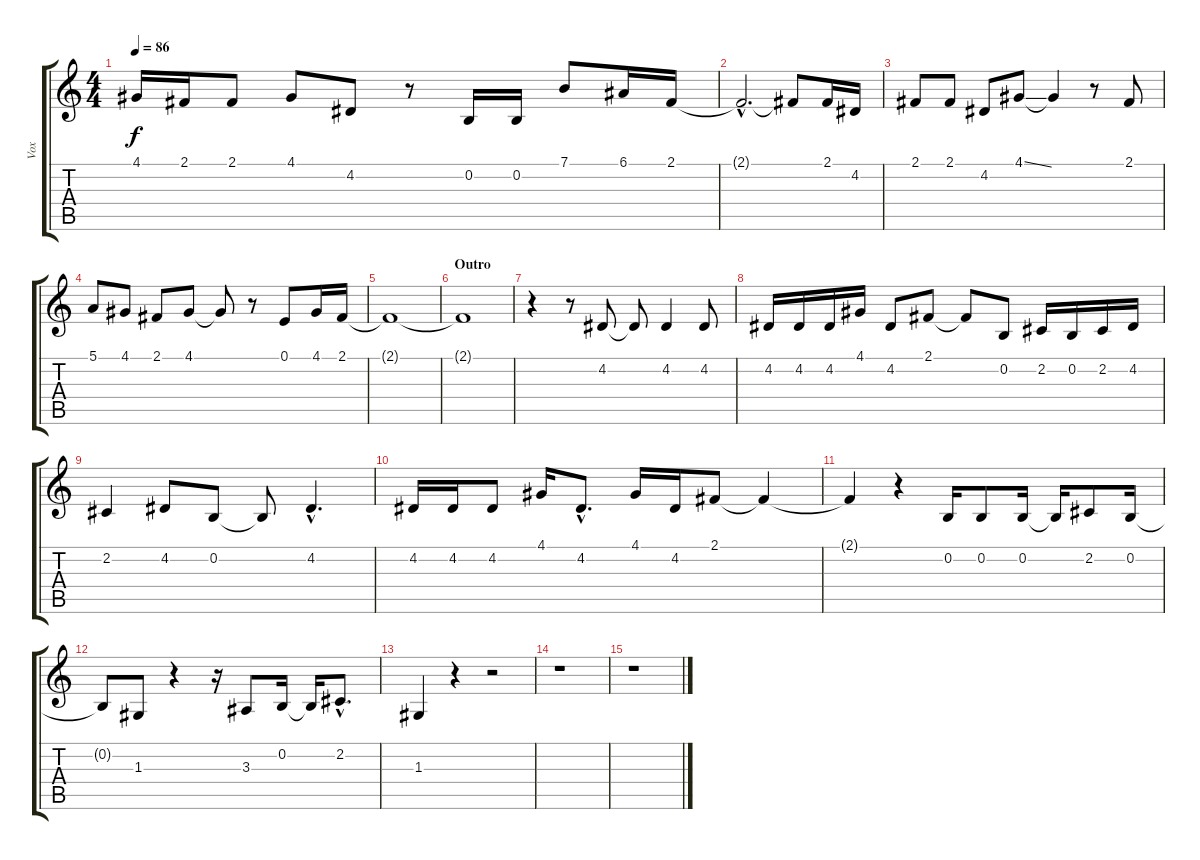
\track ("Vox" "Vox") {instrument tenorsax}
\staff {score tabs}
\tuning (E4 B3 G3 D3 A2 E2) {hide}
\ts (4 4)
\tempo 86
\clef g2
\ks c
4.1.16{dy f} 2.1.16 2.1.8 4.1.8 4.2.8 r.8 0.2.16 0.2.16 7.1.8 6.1.16 2.1.16 |
2.1{hac t}.2{d} 2.1{t}.8 2.1.16 4.2.16 |
2.1.8 2.1.8 4.2.8 4.1{ss}.8 4.1{t}.4 r.8 2.1.8 |
5.1.8 4.1.8 2.1.8 4.1.8 4.1{t}.8 r.8 0.1.8 4.1.16 2.1.16 |
2.1{t}.1 |
\section ("" "Outro")
2.1{t}.1 |
r.4 r.8 4.2.8 4.2{t}.8 4.2.4 4.2.8 |
4.2.16 4.2.16 4.2.16 4.1.16 4.2.8 2.1.8 2.1{t}.8 0.2.8 2.2.16 0.2.16 2.2.16 4.2.16 |
2.2.4 4.2.8 0.2.8 0.2{t}.8 4.2{hac}.4{d} |
4.2.16 4.2.16 4.2.8 4.1.16 4.2{hac}.8{d} 4.1.16 4.2.16 2.1.8 2.1{t}.4 |
2.1{t}.4 r.4 0.2.16 0.2.8 0.2.16 0.2{t}.16 2.2.8 0.2.16 |
0.2{t}.8 1.3.8 r.4 r.16 3.3.8 0.2.16 0.2{t}.16 2.2{hac}.8{d} |
1.3.4 r.4 r.2 |
r.1 |
r.1
